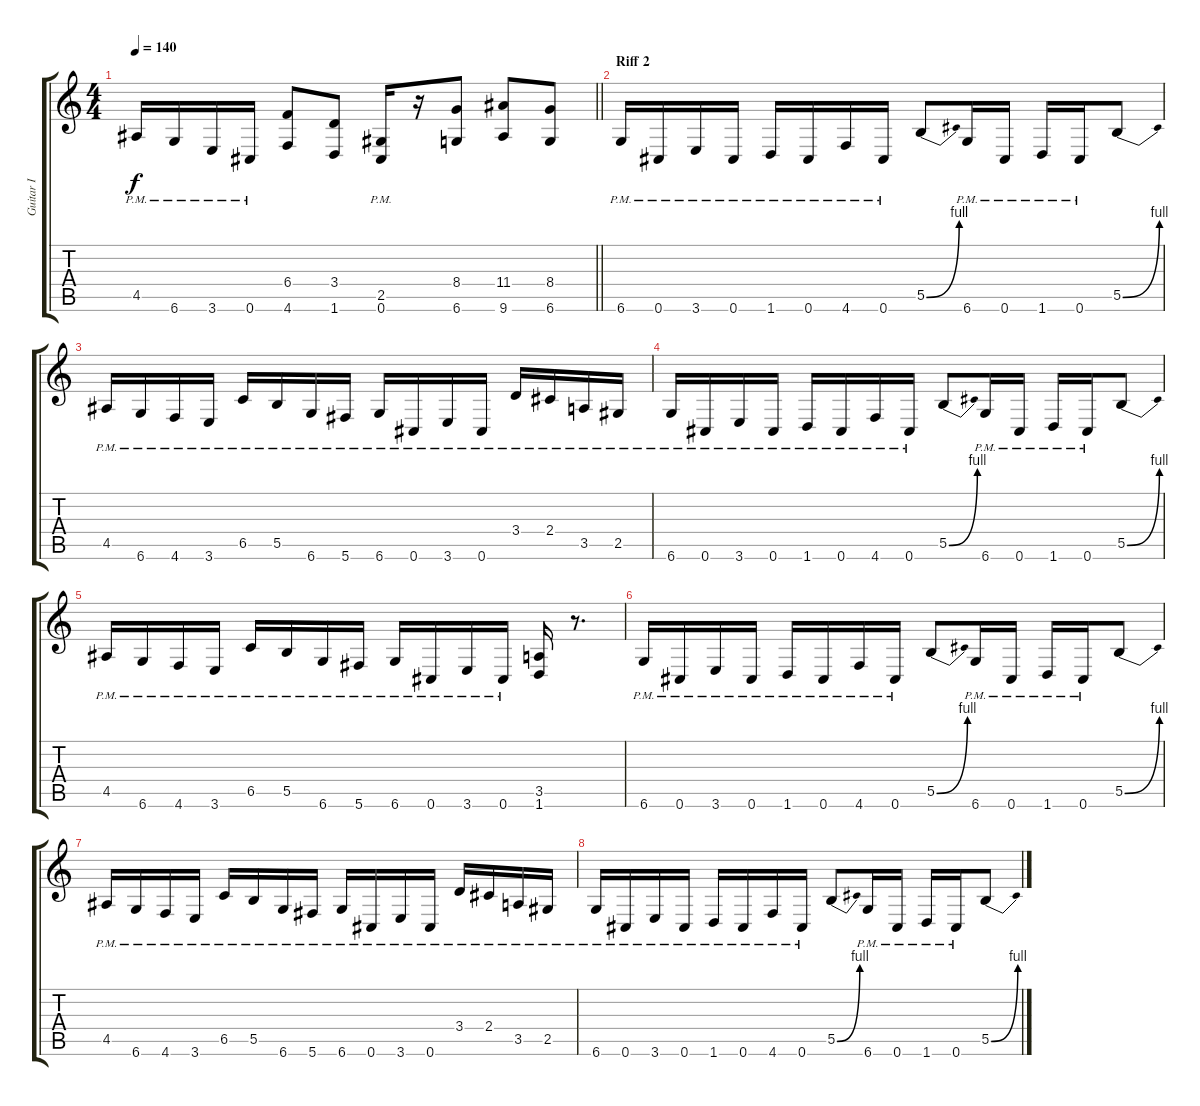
\track ("Guitar I" "Guitar I") {instrument distortionguitar}
\staff {score tabs}
\tuning (Db4 Ab3 E3 B2 Gb2 Db2) {hide}
\ts (4 4)
\tempo 140
\clef g2
\barLineRight lightlight
\ks c
4.5{pm}.16{dy f} 6.6{pm}.16 3.6{pm}.16 0.6{pm}.16 (6.4 4.6).8 (3.4 1.6).8 (2.5{pm} 0.6{pm}).16 r.16 (8.4 6.6).8 (11.4 9.6).8 (8.4 6.6).8 |
\section ("" "Riff 2")
6.6{pm}.16 0.6{pm}.16 3.6{pm}.16 0.6{pm}.16 1.6{pm}.16 0.6{pm}.16 4.6{pm}.16 0.6{pm}.16 5.5{be (bend 0 0 60 4)}.8{instrument guitarharmonics} 6.6{pm}.16{instrument distortionguitar} 0.6{pm}.16 1.6{pm}.16 0.6{pm}.16 5.5{be (bend 0 0 60 4)}.8{instrument guitarharmonics} |
4.5{pm}.16{instrument distortionguitar} 6.6{pm}.16 4.6{pm}.16 3.6{pm}.16 6.5{pm}.16 5.5{pm}.16 6.6{pm}.16 5.6{pm}.16 6.6{pm}.16 0.6{pm}.16 3.6{pm}.16 0.6{pm}.16 3.4{pm}.16 2.4{pm}.16 3.5{pm}.16 2.5{pm}.16 |
6.6{pm}.16 0.6{pm}.16 3.6{pm}.16 0.6{pm}.16 1.6{pm}.16 0.6{pm}.16 4.6{pm}.16 0.6{pm}.16 5.5{be (bend 0 0 60 4)}.8{instrument guitarharmonics} 6.6{pm}.16{instrument distortionguitar} 0.6{pm}.16 1.6{pm}.16 0.6{pm}.16 5.5{be (bend 0 0 60 4)}.8{instrument guitarharmonics} |
4.5{pm}.16{instrument distortionguitar} 6.6{pm}.16 4.6{pm}.16 3.6{pm}.16 6.5{pm}.16 5.5{pm}.16 6.6{pm}.16 5.6{pm}.16 6.6{pm}.16 0.6{pm}.16 3.6{pm}.16 0.6{pm}.16 (3.5 1.6).16 r.8{d} |
6.6{pm}.16 0.6{pm}.16 3.6{pm}.16 0.6{pm}.16 1.6{pm}.16 0.6{pm}.16 4.6{pm}.16 0.6{pm}.16 5.5{be (bend 0 0 60 4)}.8{instrument guitarharmonics} 6.6{pm}.16{instrument distortionguitar} 0.6{pm}.16 1.6{pm}.16 0.6{pm}.16 5.5{be (bend 0 0 60 4)}.8{instrument guitarharmonics} |
4.5{pm}.16{instrument distortionguitar} 6.6{pm}.16 4.6{pm}.16 3.6{pm}.16 6.5{pm}.16 5.5{pm}.16 6.6{pm}.16 5.6{pm}.16 6.6{pm}.16 0.6{pm}.16 3.6{pm}.16 0.6{pm}.16 3.4{pm}.16 2.4{pm}.16 3.5{pm}.16 2.5{pm}.16 |
6.6{pm}.16 0.6{pm}.16 3.6{pm}.16 0.6{pm}.16 1.6{pm}.16 0.6{pm}.16 4.6{pm}.16 0.6{pm}.16 5.5{be (bend 0 0 60 4)}.8{instrument guitarharmonics} 6.6{pm}.16{instrument distortionguitar} 0.6{pm}.16 1.6{pm}.16 0.6{pm}.16 5.5{be (bend 0 0 60 4)}.8{instrument guitarharmonics}
